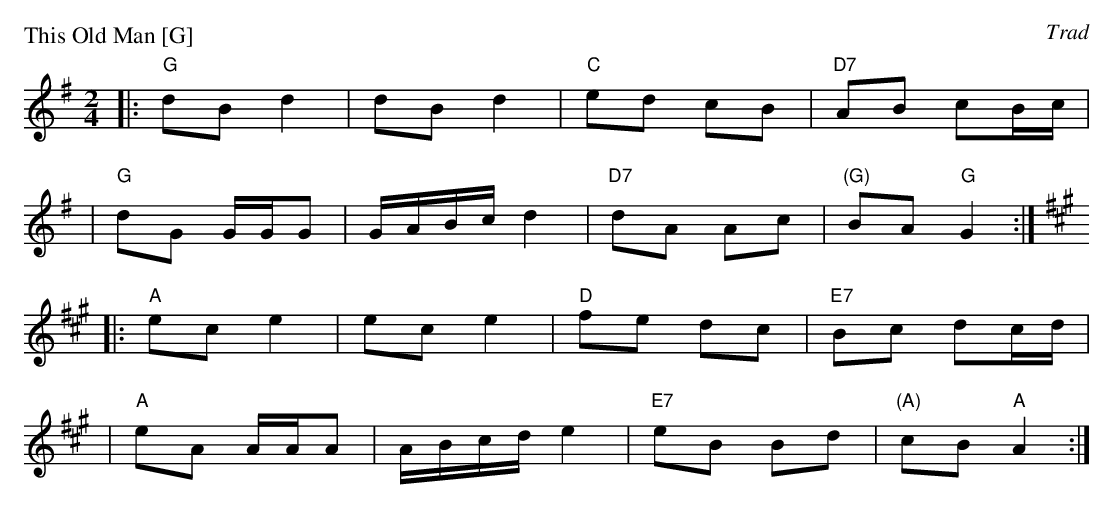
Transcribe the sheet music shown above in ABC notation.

X:1
P: This Old Man [G]
O: Trad
M: 2/4
L: 1/16
K: G
|: "G"d2B2 d4   | d2B2 d4 |  "C"e2d2 c2B2 |  "D7"A2B2    c2Bc |
|  "G"d2G2 GGG2 | GABc d4 | "D7"d2A2 A2c2 | "(G)"B2A2 "G"G4  :|
K: A
|: "A"e2c2 e4   | e2c2 e4 |  "D"f2e2 d2c2 |  "E7"B2c2    d2cd  |
|  "A"e2A2 AAA2 | ABcd e4 | "E7"e2B2 B2d2 | "(A)"c2B2 "A"A4   :|
